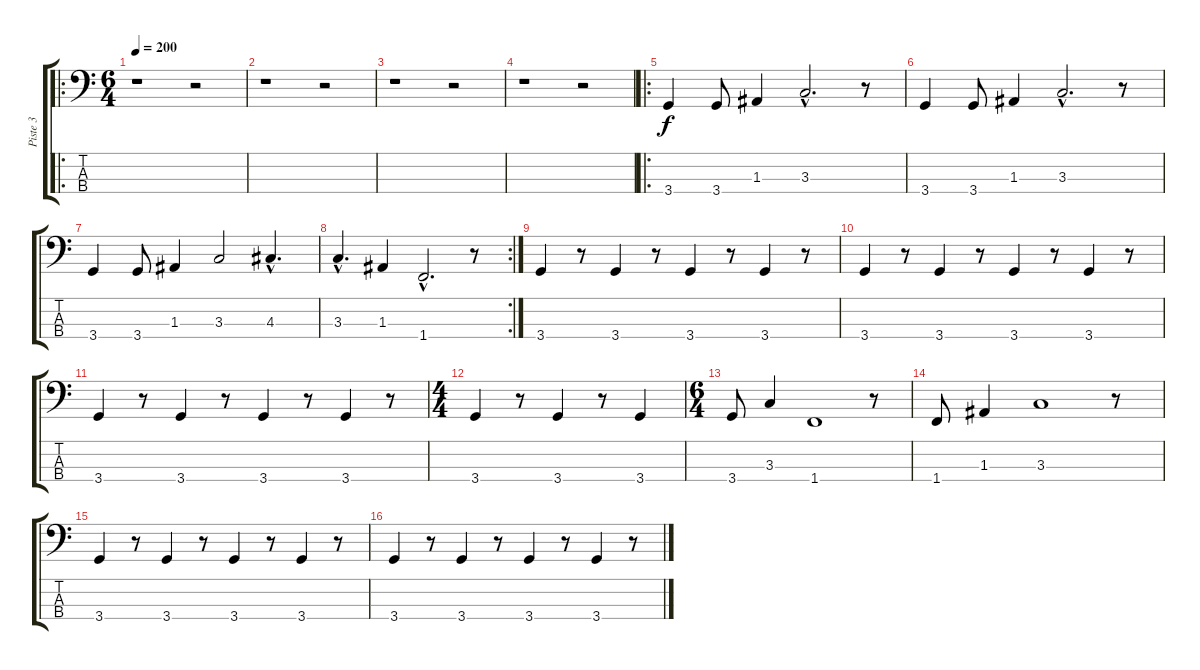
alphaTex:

\track ("Piste 3" "Piste 3") {instrument electricbasspick}
\staff {score tabs}
\tuning (G2 D2 A1 E1) {hide}
\ro
\ts (6 4)
\tempo 200
\clef f4
\ks c
r.1{dy f instrument electricbasspick} r.2 |
r.1 r.2 |
r.1 r.2 |
r.1 r.2 |
\ro
3.4.4 3.4.8 1.3.4 3.3{hac}.2{d} r.8 |
3.4.4 3.4.8 1.3.4 3.3{hac}.2{d} r.8 |
3.4.4 3.4.8 1.3.4 3.3.2 4.3{hac}.4{d} |
\rc 2
3.3{hac}.4{d} 1.3.4 1.4{hac}.2{d} r.8 |
3.4.4 r.8 3.4.4 r.8 3.4.4 r.8 3.4.4 r.8 |
3.4.4 r.8 3.4.4 r.8 3.4.4 r.8 3.4.4 r.8 |
3.4.4 r.8 3.4.4 r.8 3.4.4 r.8 3.4.4 r.8 |
\ts (4 4)
3.4.4 r.8 3.4.4 r.8 3.4.4 |
\ts (6 4)
3.4.8 3.3.4 1.4.1 r.8 |
1.4.8 1.3.4 3.3.1 r.8 |
3.4.4 r.8 3.4.4 r.8 3.4.4 r.8 3.4.4 r.8 |
3.4.4 r.8 3.4.4 r.8 3.4.4 r.8 3.4.4 r.8
